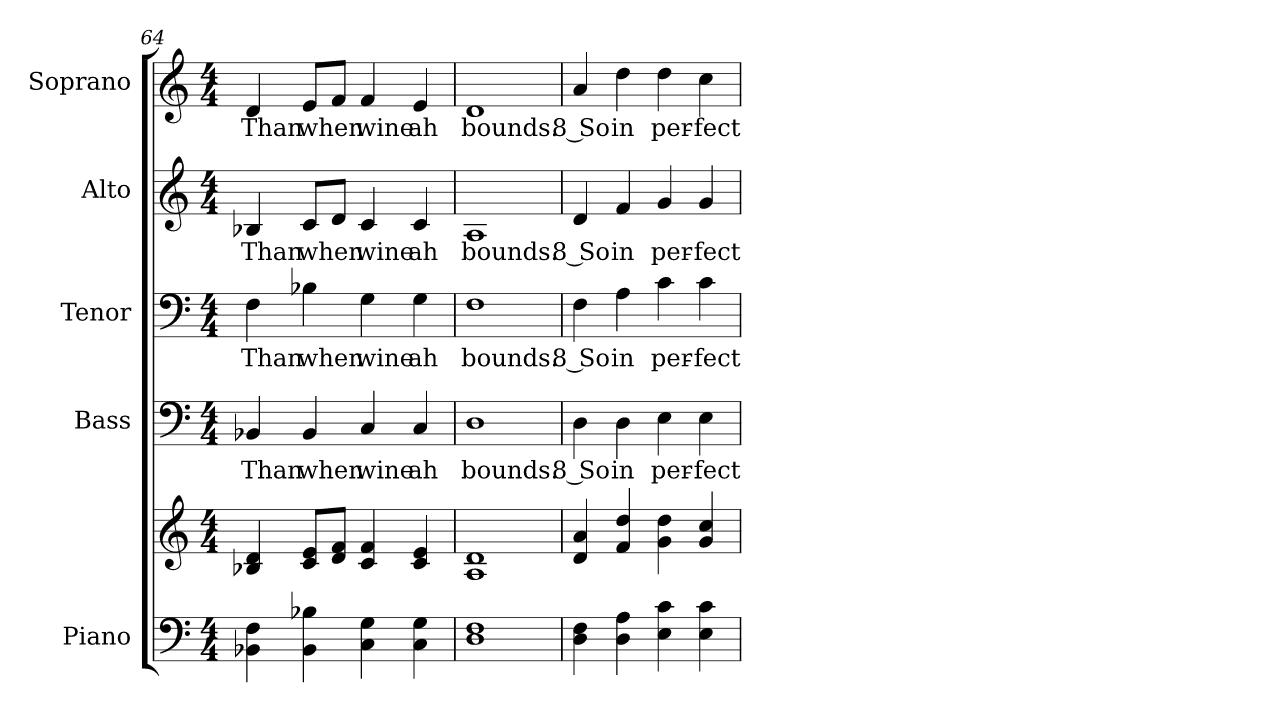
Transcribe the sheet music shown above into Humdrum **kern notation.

**kern	**kern	**kern	**text	**kern	**text	**kern	**text	**kern	**text
*part5	*part5	*part4	*part4	*part3	*part3	*part2	*part2	*part1	*part1
*staff6	*staff5	*staff4	*staff4	*staff3	*staff3	*staff2	*staff2	*staff1	*staff1
*I"Piano	*	*I"Bass	*	*I"Tenor	*	*I"Alto	*	*I"Soprano	*
*I'Pno.	*	*I'B.	*	*	*	*I'A.	*	*I'S.	*
*clefF4	*clefG2	*clefF4	*	*clefF4	*	*clefG2	*	*clefG2	*
*k[]	*k[]	*k[]	*	*k[]	*	*k[]	*	*k[]	*
*C:	*C:	*C:	*	*C:	*	*C:	*	*C:	*
*M4/4	*M4/4	*M4/4	*	*M4/4	*	*M4/4	*	*M4/4	*
=64	=64	=64	=64	=64	=64	=64	=64	=64	=64
!	!	!	!LO:LY:b:color=#000000	!	!	!	!	!	!
!	!	!	!	!	!LO:LY:b:color=#000000	!	!	!	!
!	!	!	!	!	!	!	!LO:LY:b:color=#000000	!	!
!	!	!	!	!	!	!	!	!	!LO:LY:b:color=#000000
4BB-Xi\ 4Fi	4B-Xi/ 4di	4BB-Xi/	Than	4Fi\	Than	4B-Xi/	Than	4di/	Than
!	!	!	!LO:LY:b:color=#000000	!	!	!	!	!	!
!	!	!	!	!	!LO:LY:b:color=#000000	!	!	!	!
!	!	!	!	!	!	!	!LO:LY:b:color=#000000	!	!
!	!	!	!	!	!	!	!	!	!LO:LY:b:color=#000000
4BB-i\ 4B-Xi	8ci/ 8eiL	4BB-i/	when	4B-Xi\	when	8ci/L	when	8ei/L	when
.	8di/ 8fiJ	.	.	.	.	8di/J	.	8fi/J	.
!	!	!	!LO:LY:b:color=#000000	!	!	!	!	!	!
!	!	!	!	!	!LO:LY:b:color=#000000	!	!	!	!
!	!	!	!	!	!	!	!LO:LY:b:color=#000000	!	!
!	!	!	!	!	!	!	!	!	!LO:LY:b:color=#000000
4Ci\ 4Gi	4ci/ 4fi	4Ci/	wine	4Gi\	wine	4ci/	wine	4fi/	wine
!	!	!	!LO:LY:b:color=#000000	!	!	!	!	!	!
!	!	!	!	!	!LO:LY:b:color=#000000	!	!	!	!
!	!	!	!	!	!	!	!LO:LY:b:color=#000000	!	!
!	!	!	!	!	!	!	!	!	!LO:LY:b:color=#000000
4Ci\ 4Gi	4ci/ 4ei	4Ci/	ah	4Gi\	ah	4ci/	ah	4ei/	ah
=65	=65	=65	=65	=65	=65	=65	=65	=65	=65
!	!	!	!LO:LY:b:color=#000000	!	!	!	!	!	!
!	!	!	!	!	!LO:LY:b:color=#000000	!	!	!	!
!	!	!	!	!	!	!	!LO:LY:b:color=#000000	!	!
!	!	!	!	!	!	!	!	!	!LO:LY:b:color=#000000
1Di 1Fi	1Ai 1di	1Di	bounds.	1Fi	bounds.	1Ai	bounds.	1di	bounds.
!!LO:PB:g=z
=66	=66	=66	=66	=66	=66	=66	=66	=66	=66
!	!	!	!LO:LY:b:color=#000000	!	!	!	!	!	!
!	!	!	!	!	!LO:LY:b:color=#000000	!	!	!	!
!	!	!	!	!	!	!	!LO:LY:b:color=#000000	!	!
!	!	!	!	!	!	!	!	!	!LO:LY:b:color=#000000
4Di\ 4Fi	4di/ 4ai	4Di\	8 So	4Fi\	8 So	4di/	8 So	4ai/	8 So
!	!	!	!LO:LY:b:color=#000000	!	!	!	!	!	!
!	!	!	!	!	!LO:LY:b:color=#000000	!	!	!	!
!	!	!	!	!	!	!	!LO:LY:b:color=#000000	!	!
!	!	!	!	!	!	!	!	!	!LO:LY:b:color=#000000
4Di\ 4Ai	4fi/ 4ddi	4Di\	in	4Ai\	in	4fi/	in	4ddi\	in
!	!	!	!LO:LY:b:color=#000000	!	!	!	!	!	!
!	!	!	!	!	!LO:LY:b:color=#000000	!	!	!	!
!	!	!	!	!	!	!	!LO:LY:b:color=#000000	!	!
!	!	!	!	!	!	!	!	!	!LO:LY:b:color=#000000
4Ei\ 4ci	4gi\ 4ddi	4Ei\	per-	4ci\	per-	4gi/	per-	4ddi\	per-
!	!	!	!LO:LY:b:color=#000000	!	!	!	!	!	!
!	!	!	!	!	!LO:LY:b:color=#000000	!	!	!	!
!	!	!	!	!	!	!	!LO:LY:b:color=#000000	!	!
!	!	!	!	!	!	!	!	!	!LO:LY:b:color=#000000
4Ei\ 4ci	4gi/ 4cci	4Ei\	-fect	4ci\	-fect	4gi/	-fect	4cci\	-fect
=	=	=	=	=	=	=	=	=	=
*-	*-	*-	*-	*-	*-	*-	*-	*-	*-
